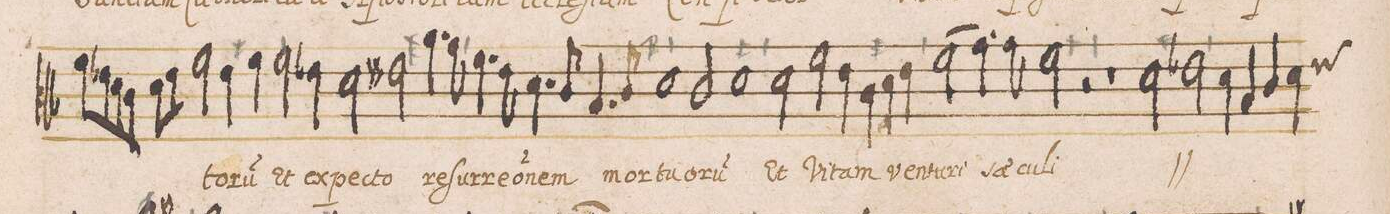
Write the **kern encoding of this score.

**kern	**text	**text
*I"DISCANTVS	*	*
*clefC3	*	*
*k[b-]	*	*
*met(C|)	*	*
*M2/1	*	*
=162-	=162-	=162-
8f\L	-to-	.
8e-X\	.	.
8d\	.	.
8c\J	.	.
8d\L	.	.
8e-\J	.	.
2f\	.	.
4eny\	.	.
4f\	ru(m)	.
2f\	et	.
=163-	=163-	=163-
4e-X\	ex-	.
2d\	-pe-	.
2en\	-cto	.
4.a\	re-	.
8g\	-ſur-	.
=164-	=164-	=164-
4.f\	-re-	.
8e\	(cti)-	.
4.d\	-o-	.
8c/	-nem	.
4.B-/	mor-	.
8c/	-tu-	.
1d\	-o-	.
=165-	=165-	=165-
2c/	.	.
1d\	rum	.
=166-	=166-	=166-
2d\	Et	.
2f\	Vi-	.
4e\	-tam	.
4c\	ven-	.
4d\	-tu-	.
4e\	-ri	.
=167-	=167-	=167-
(2f\	sae-	.
4.g\)	.	.
8g\	-cu-	.
2f\	-li	.
2r	.	.
=168-	=168-	=168-
1r	.	.
*	*ij	*
2d\	Et	.
2e-X\	vi-	.
=169-	=169-	=169-
4d\	-tam	.
4B-/	ven-	.
4c/	-tu-	.
4d\	-ri	.
*-	*-	*-
